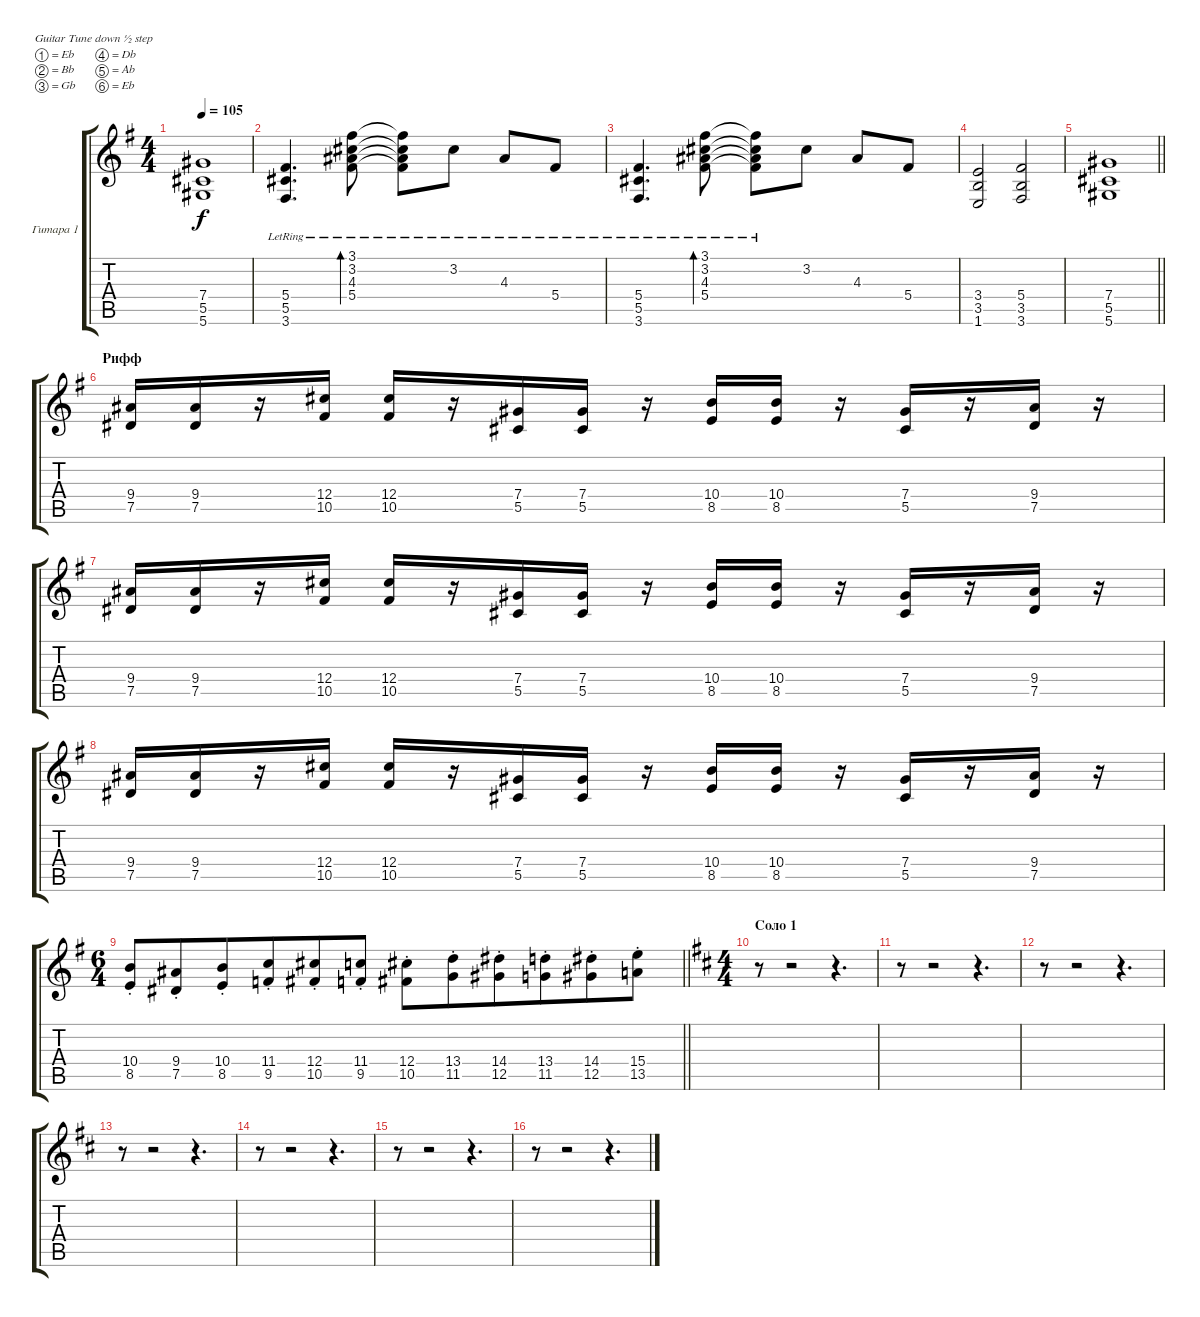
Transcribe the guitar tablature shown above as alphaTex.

\bracketExtendMode groupsimilarinstruments
\firstSystemTrackNameMode fullname
\otherSystemsTrackNameMode fullname
\firstSystemTrackNameOrientation horizontal
\otherSystemsTrackNameOrientation horizontal
\chordDiagramsInScore
\track ("Гитара 1" "E-Gt") {instrument distortionguitar}
\staff {score tabs}
\tuning (Eb4 Bb3 Gb3 Db3 Ab2 Eb2)
\ts (4 4)
\tempo 105
\clef g2
\ks eminor
(7.4 5.5 5.6).1{dy f} |
(5.4{lr} 5.5{lr} 3.6{lr}).4{d} (3.1{lr} 3.2{lr} 4.3{lr} 5.4{lr}).8{bd 60} (3.1{lr t} 3.2{lr t} 4.3{lr t} 5.4{lr t}).8 3.2{lr}.8 4.3{lr}.8 5.4{lr}.8 |
(5.4{lr} 5.5{lr} 3.6{lr}).4{d} (3.1{lr} 3.2{lr} 4.3{lr} 5.4{lr}).8{bd 60} (3.1{lr t} 3.2{lr t} 4.3{lr t} 5.4{lr t}).8 3.2.8 4.3.8 5.4.8 |
(3.4 3.5 1.6).2 (5.4 3.5 3.6).2 |
\barLineRight lightlight
(7.4 5.5 5.6).1 |
\section ("" "Рифф")
(9.4 7.5).16 (9.4 7.5).16 r.16 (12.4 10.5).16 (12.4 10.5).16 r.16 (7.4 5.5).16 (7.4 5.5).16 r.16 (10.4 8.5).16 (10.4 8.5).16 r.16 (7.4 5.5).16 r.16 (9.4 7.5).16 r.16 |
(9.4 7.5).16 (9.4 7.5).16 r.16 (12.4 10.5).16 (12.4 10.5).16 r.16 (7.4 5.5).16 (7.4 5.5).16 r.16 (10.4 8.5).16 (10.4 8.5).16 r.16 (7.4 5.5).16 r.16 (9.4 7.5).16 r.16 |
(9.4 7.5).16 (9.4 7.5).16 r.16 (12.4 10.5).16 (12.4 10.5).16 r.16 (7.4 5.5).16 (7.4 5.5).16 r.16 (10.4 8.5).16 (10.4 8.5).16 r.16 (7.4 5.5).16 r.16 (9.4 7.5).16 r.16 |
\ts (6 4)
\beaming (8 6 6)
\barLineRight lightlight
(10.4{st} 8.5{st}).8 (9.4{st} 7.5{st}).8 (10.4{st} 8.5{st}).8 (11.4{st} 9.5{st}).8 (12.4{st} 10.5{st}).8 (11.4{st} 9.5{st}).8 (12.4{st} 10.5{st}).8 (13.4{st} 11.5{st}).8 (14.4{st} 12.5{st}).8 (13.4{st} 11.5{st}).8 (14.4{st} 12.5{st}).8 (15.4{st} 13.5{st}).8 |
\ts (4 4)
\beaming (8 2 2 2 2)
\section ("" "Соло 1")
\ks bminor
r.8 r.2 r.4{d} |
r.8 r.2 r.4{d} |
r.8 r.2 r.4{d} |
r.8 r.2 r.4{d} |
r.8 r.2 r.4{d} |
r.8 r.2 r.4{d} |
r.8 r.2 r.4{d}
